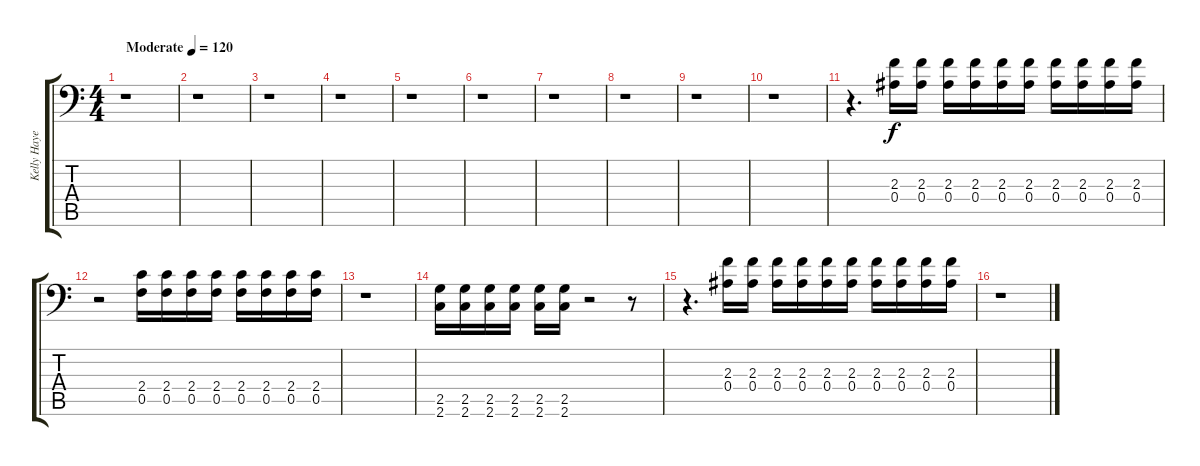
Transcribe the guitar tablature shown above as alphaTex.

\track ("Kelly Hayes/Lane Maverick - Guitar" "Kelly Haye") {instrument distortionguitar}
\staff {score tabs}
\tuning (C4 G3 Eb3 Bb2 F2 Bb1) {hide}
\ts (4 4)
\tempo (120 "Moderate")
\tempo 100
\tempo (120 "Moderate")
\clef f4
\ks c
r.1{dy f instrument distortionguitar} |
r.1 |
r.1 |
r.1 |
r.1 |
r.1 |
r.1 |
r.1 |
r.1 |
r.1 |
r.4{d} (2.3 0.4).16 (2.3 0.4).16 (2.3 0.4).16 (2.3 0.4).16 (2.3 0.4).16 (2.3 0.4).16 (2.3 0.4).16 (2.3 0.4).16 (2.3 0.4).16 (2.3 0.4).16 |
r.2 (2.4 0.5).16 (2.4 0.5).16 (2.4 0.5).16 (2.4 0.5).16 (2.4 0.5).16 (2.4 0.5).16 (2.4 0.5).16 (2.4 0.5).16 |
r.1 |
(2.5 2.6).16 (2.5 2.6).16 (2.5 2.6).16 (2.5 2.6).16 (2.5 2.6).16 (2.5 2.6).16 r.2 r.8 |
r.4{d} (2.3 0.4).16 (2.3 0.4).16 (2.3 0.4).16 (2.3 0.4).16 (2.3 0.4).16 (2.3 0.4).16 (2.3 0.4).16 (2.3 0.4).16 (2.3 0.4).16 (2.3 0.4).16 |
r.1
